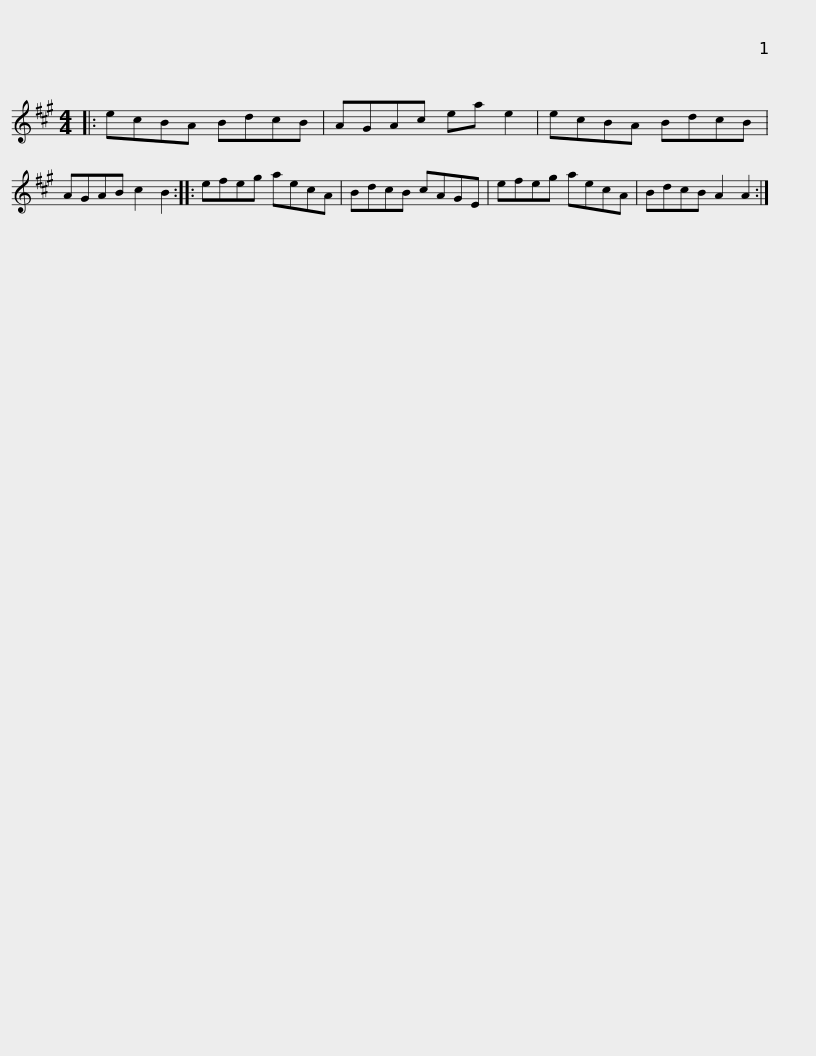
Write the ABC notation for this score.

X:1
L:1/8
M:4/4
I:linebreak $
K:A
V:1 treble
V:1
|: ecBA BdcB | AGAc ea e2 | ecBA BdcB | AGAB c2 B2 :: efeg aecA |$ %5
 BdcB cAGE | efeg aecA | BdcB A2 A2 :| %8
